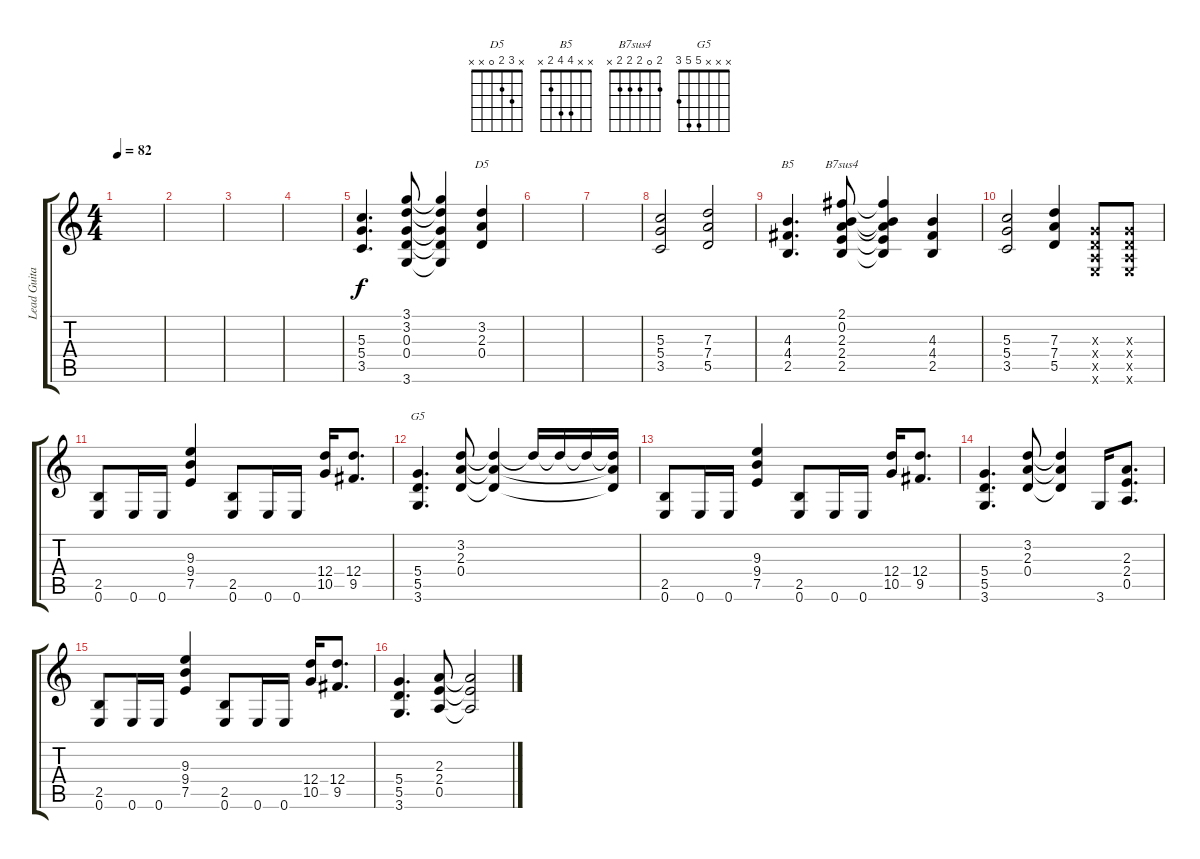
\track ("Lead Guitar" "Lead Guita") {instrument overdrivenguitar}
\staff {score tabs}
\tuning (E4 B3 G3 D3 A2 E2) {hide}
\chord ("D5" x 3 2 0 x x)
\chord ("B5" x x 4 4 2 x)
\chord ("B7sus4" 2 0 2 2 2 x)
\chord ("G5" x x x 5 5 3)
\ts (4 4)
\tempo 82
\clef g2
\ks c
|
|
|
|
(5.3 5.4 3.5).4{d} (3.1 3.2 0.3 0.4 3.6).8 (3.1{t} 3.2{t} 0.3{t} 0.4{t} 3.6{t}).4 (3.2 2.3 0.4).4{ch "D5"} |
|
|
(5.3 5.4 3.5).2 (7.3 7.4 5.5).2 |
(4.3 4.4 2.5).4{d ch "B5"} (2.1 0.2 2.3 2.4 2.5).8{ch "B7sus4"} (2.1{t} 0.2{t} 2.3{t} 2.4{t} 2.5{t}).4 (4.3 4.4 2.5).4 |
(5.3 5.4 3.5).2 (7.3 7.4 5.5).4 (0.3{x} 0.4{x} 0.5{x} 0.6{x}).8 (0.3{x} 0.4{x} 0.5{x} 0.6{x}).8 |
(2.5 0.6).8 0.6.16 0.6.16 (9.3 9.4 7.5).4 (2.5 0.6).8 0.6.16 0.6.16 (12.4 10.5).16 (12.4 9.5).8{d} |
(5.4 5.5 3.6).4{d ch "G5"} (3.2 2.3 0.4).8 (3.2{t} 2.3{t} 0.4{t}).4 3.2{t}.16 3.2{t}.16 3.2{t}.16 (3.2{t} 2.3{t} 0.4{t}).16 |
(2.5 0.6).8 0.6.16 0.6.16 (9.3 9.4 7.5).4 (2.5 0.6).8 0.6.16 0.6.16 (12.4 10.5).16 (12.4 9.5).8{d} |
(5.4 5.5 3.6).4{d} (3.2 2.3 0.4).8 (3.2{t} 2.3{t} 0.4{t}).4 3.6.16 (2.3 2.4 0.5).8{d} |
(2.5 0.6).8 0.6.16 0.6.16 (9.3 9.4 7.5).4 (2.5 0.6).8 0.6.16 0.6.16 (12.4 10.5).16 (12.4 9.5).8{d} |
(5.4 5.5 3.6).4{d} (2.3 2.4 0.5).8 (2.3{t} 2.4{t} 0.5{t}).2
